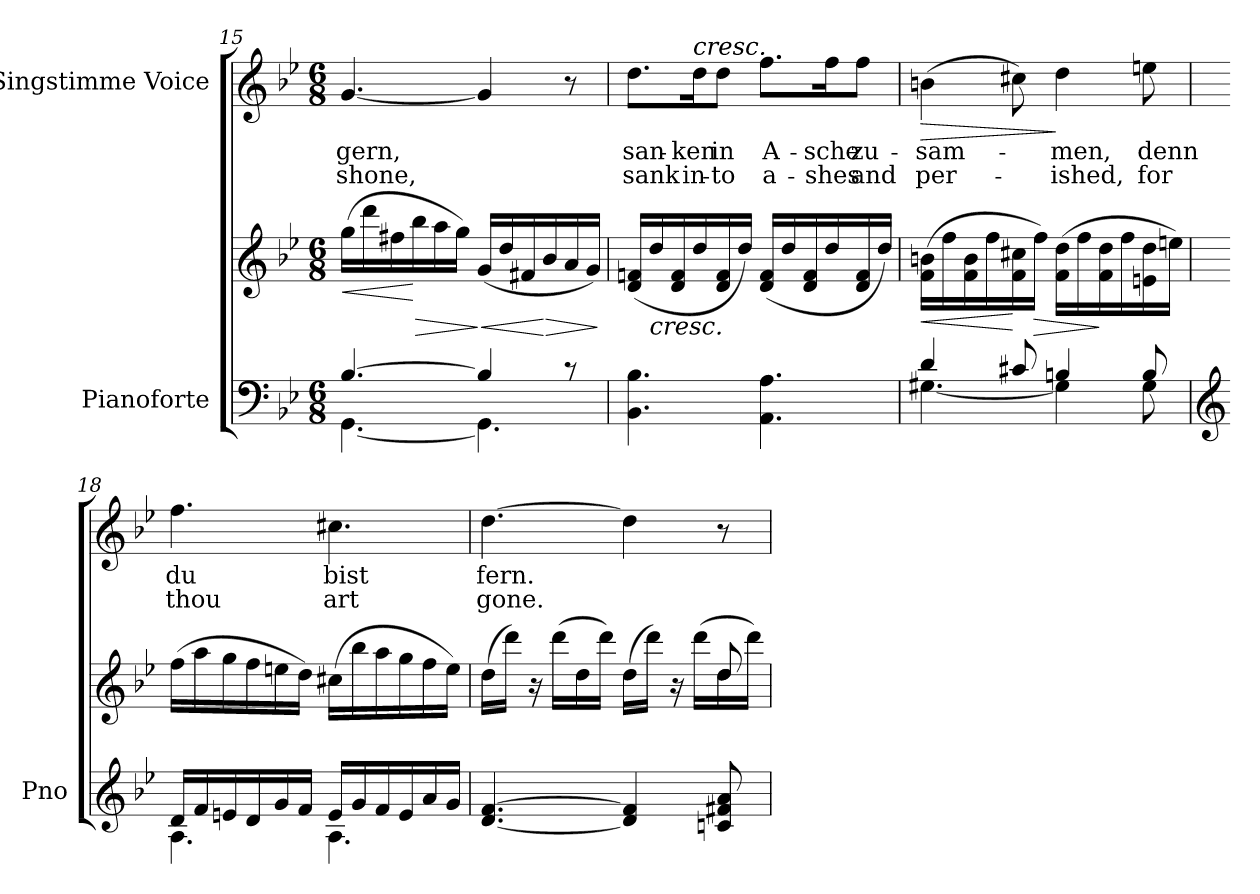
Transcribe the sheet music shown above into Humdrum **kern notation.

**kern	**kern	**dynam	**kern	**text	**text	**dynam
*part2	*part2	*part2	*part1	*part1	*part1	*part1
*staff3	*staff2	*staff2/3	*staff1	*staff1	*staff1	*staff1
*I"Pianoforte	*	*	*I"Singstimme Voice	*	*	*
*I'Pno	*	*	*	*	*	*
*clefF4	*clefG2	*	*clefG2	*	*	*
*k[b-e-]	*k[b-e-]	*	*k[b-e-]	*	*	*
*M6/8	*M6/8	*	*M6/8	*	*	*
=15	=15	=15	=15	=15	=15	=15
*^	*	*	*	*	*	*
!	!	!	!LO:HP:b	!	!	!	!
[4.B-/	[4.GG\	(16gg\LL	<	[4.g/	gern,	shone,	.
.	.	16ddd\	.	.	.	.	.
.	.	16ff#X\	.	.	.	.	.
!	!	!	!LO:HP:n=1:b	!	!	!	!
.	.	16bb-\	[ >	.	.	.	.
.	.	16aa\	.	.	.	.	.
.	.	16gg\JJ)	.	.	.	.	.
!	!	!	!LO:HP:n=1:b	!	!	!	!
4B-/]	4.GG\]	(16g/LL	] <	4g/]	.	.	.
.	.	16dd/	.	.	.	.	.
.	.	16f#X/	.	.	.	.	.
!	!	!	!LO:HP:n=1:b	!	!	!	!
.	.	16b-/	[ >	.	.	.	.
8r	.	16a/	.	8r	.	.	.
.	.	16g/JJ)	.	.	.	.	.
*v	*v	*	*	*	*	*	*
.	.	]	.	.	.	.
=16	=16	=16	=16	=16	=16	=16
4.BB-\ 4.B-\	(16d/ 16fn/LL	.	8.dd\L	san-	sank	.
!	!LO:TX:b:i:t=cresc.	!	!	!	!	!
.	16dd/	.	.	.	.	.
.	16d/ 16f/	.	.	.	.	.
!	!	!	!LO:TX:a:i:t=cresc.	!	!	!
.	16dd/	.	16dd\K	-ken	in-	.
.	16d/ 16f/	.	8dd\J	in	-to	.
.	16dd/JJ)	.	.	.	.	.
4.AA\ 4.A\	(16d/ 16f/LL	.	8.ff\L	A-	a-	.
.	16dd/	.	.	.	.	.
.	16d/ 16f/	.	.	.	.	.
.	16dd/	.	16ff\K	-sche	-shes	.
.	16d/ 16f/	.	8ff\J	zu-	and	.
.	16dd/JJ)	.	.	.	.	.
=17	=17	=17	=17	=17	=17	=17
*^	*	*	*	*	*	*
!	!	!	!LO:HP:b	!	!	!	!LO:HP:b
4d/	[4.G#X\	(16f\ 16bn\LL	<	(4bn\	-sam-	per-	>
.	.	16ff\	.	.	.	.	.
.	.	16f\ 16b\	.	.	.	.	.
.	.	16ff\	.	.	.	.	.
8c#X/	.	16f\ 16cc#X\	[	8cc#X\)	.	.	.
!	!	!	!LO:HP:b	!	!	!	!
.	.	16ff\JJ)	>	.	.	.	.
4Bn/	4G#\]	(16f\ 16dd\LL	.	4dd\	-men,	-ished,	]
.	.	16ff\	.	.	.	.	.
.	.	16f\ 16dd\	]	.	.	.	.
.	.	16ff\	.	.	.	.	.
8B/	8G#\	16en\ 16dd\	.	8een\	denn	for	.
.	.	16een\JJ)	.	.	.	.	.
=18	=18	=18	=18	=18	=18	=18	=18
*clefG2	*	*	*	*	*	*	*
16d/LL	4.A\	(16ff\LL	.	4.ff\	du	thou	.
16f/	.	16aa\	.	.	.	.	.
16en/	.	16gg\	.	.	.	.	.
16d/	.	16ff\	.	.	.	.	.
16g/	.	16een\	.	.	.	.	.
16f/JJ	.	16dd\JJ)	.	.	.	.	.
16e/LL	4.A\	(16cc#X\LL	.	4.cc#X\	bist	art	.
16g/	.	16bb-\	.	.	.	.	.
16f/	.	16aa\	.	.	.	.	.
16e/	.	16gg\	.	.	.	.	.
16a/	.	16ff\	.	.	.	.	.
16g/JJ	.	16ee\JJ)	.	.	.	.	.
*v	*v	*	*	*	*	*	*
=19	=19	=19	=19	=19	=19	=19
*	*^	*	*	*	*	*
[4.d/ [4.f/	(>16dd\LL	8ryy	.	[4.dd\	fern.	gone.	.
.	16ddd\JJ)	.	.	.	.	.	.
*	*v	*v	*	*	*	*	*
.	16r	.	.	.	.	.
.	(>16ddd\LL	.	.	.	.	.
.	16dd\	.	.	.	.	.
.	16ddd\JJ)	.	.	.	.	.
4d/] 4f/]	(>16dd\LL	.	4dd\]	.	.	.
.	16ddd\JJ)	.	.	.	.	.
.	16r	.	.	.	.	.
.	(>16ddd\LL	.	.	.	.	.
*	*^	*	*	*	*	*
8cn/ 8f#X/ 8a/	16dd\	8dd/	.	8r	.	.	.
.	16ddd\JJ)	.	.	.	.	.	.
*	*v	*v	*	*	*	*	*
=	=	=	=	=	=	=
*-	*-	*-	*-	*-	*-	*-
